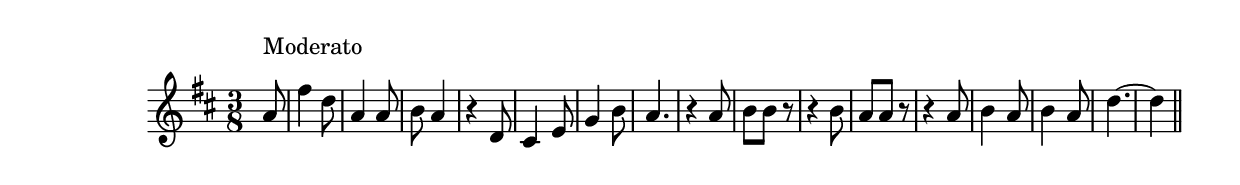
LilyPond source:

\version "2.19.49"
%{\header {
  title = "If Your Foot Is Pretty, Show It (United States)"
  composer = "anonymous"
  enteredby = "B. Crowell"
}%}
\score{{\key d \major
\time 3/8
%{\tempo 8=120
%}\relative a' {
  \partial 8
  a8^\markup{\column { "Moderato" " " }} |
  fis'4 d8 | a4 a8 | b8 a4 | r4 d,8 | cis4 e8 | g4 b8 | a4. | r4 a8 |
  b8 b r | r4 b8 | a8 a r | r4 a8 | b4 a8 | b4 a8 | d4.~ | d4
  \bar "||"
}

}}